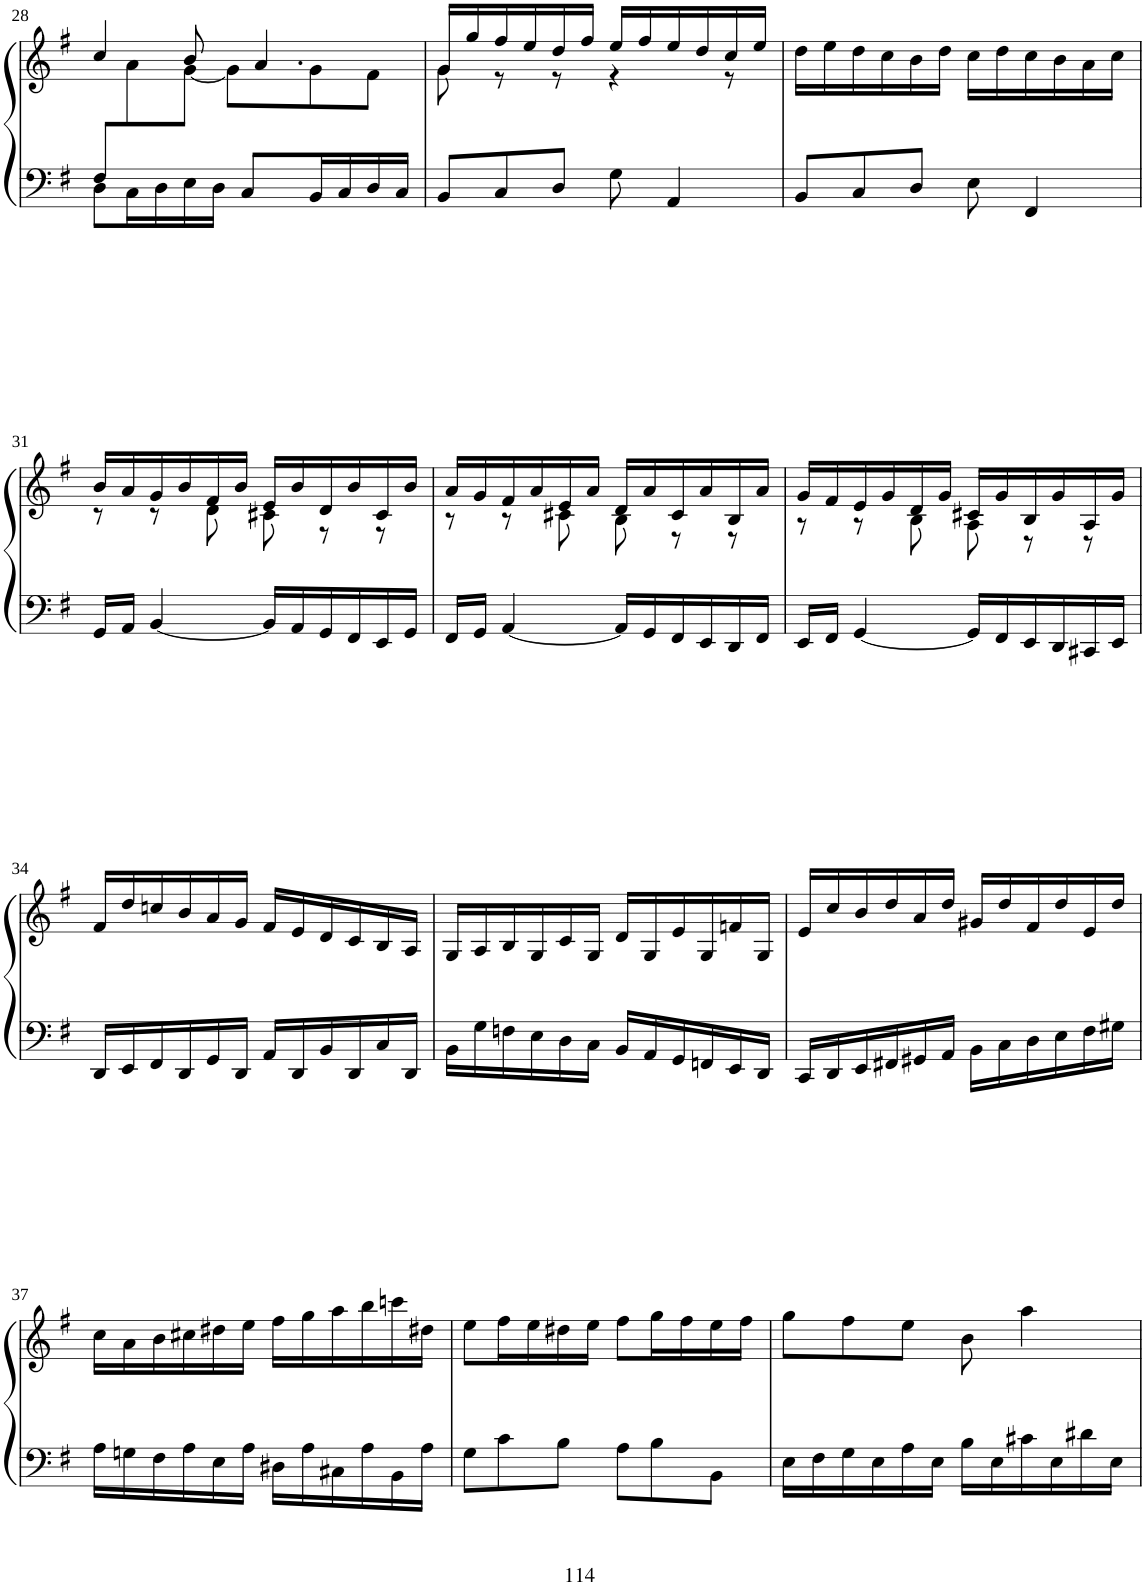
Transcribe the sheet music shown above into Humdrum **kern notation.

**kern	**kern
*part1	*part1
*staff2	*staff1
*I"Piano	*
*I'Pno	*
!!LO:PB:g=z
*clefF4	*clefG2
*k[f#]	*k[f#]
*M6/8	*M6/8
=28	=28
*^	*^
8F#/L	8D\L	4cc/	8ryy
2ryy	16C\L	.	8a\
.	16D\	.	.
.	16E\	8b/	[8g\J
.	16D\JJ	.	.
.	8C/L	4.a/	8g\L]
.	16BB/L	.	8g\
.	16C/	.	.
8ryy	16D/	.	8f#\J
.	16C/JJ	.	.
*v	*v	*	*
=29	=29	=29
8BB/L	16g/LL	8g\
.	16gg/	.
8C/	16ff#/	8r
.	16ee/	.
8D/J	16dd/	8r
.	16ff#/JJ	.
8G\	16ee/LL	4r
.	16ff#/	.
4AA/	16ee/	.
.	16dd/	.
.	16cc/	8r
.	16ee/JJ	.
*	*v	*v
=30	=30
8BB/L	16dd\LL
.	16ee\
8C/	16dd\
.	16cc\
8D/J	16b\
.	16dd\JJ
8E\	16cc\LL
.	16dd\
4FF#/	16cc\
.	16b\
.	16a\
.	16cc\JJ
!!LO:LB:g=z
=31	=31
*	*^
16GG/LL	16b/LL	8r
16AA/JJ	16a/	.
[4BB/	16g/	8r
.	16b/	.
.	16f#/	8d\
.	16b/JJ	.
16BB/LL]	16e/LL	8c#X\
16AA/	16b/	.
16GG/	16d/	8r
16FF#/	16b/	.
16EE/	16c#/	8r
16GG/JJ	16b/JJ	.
=32	=32	=32
16FF#/LL	16a/LL	8r
16GG/JJ	16g/	.
[4AA/	16f#/	8r
.	16a/	.
.	16e/	8c#X\
.	16a/JJ	.
16AA/LL]	16d/LL	8B\
16GG/	16a/	.
16FF#/	16c#/	8r
16EE/	16a/	.
16DD/	16B/	8r
16FF#/JJ	16a/JJ	.
=33	=33	=33
16EE/LL	16g/LL	8r
16FF#/JJ	16f#/	.
[4GG/	16e/	8r
.	16g/	.
.	16d/	8B\
.	16g/JJ	.
16GG/LL]	16c#X/LL	8A\
16FF#/	16g/	.
16EE/	16B/	8r
16DD/	16g/	.
16CC#X/	16A/	8r
16EE/JJ	16g/JJ	.
*	*v	*v
!!LO:LB:g=z
=34	=34
16DD/LL	16f#/LL
16EE/	16dd/
16FF#/	16ccn/
16DD/	16b/
16GG/	16a/
16DD/JJ	16g/JJ
16AA/LL	16f#/LL
16DD/	16e/
16BB/	16d/
16DD/	16c/
16C/	16B/
16DD/JJ	16A/JJ
=35	=35
16BB\LL	16G/LL
16G\	16A/
16Fn\	16B/
16E\	16G/
16D\	16c/
16C\JJ	16G/JJ
16BB/LL	16d/LL
16AA/	16G/
16GG/	16e/
16FFn/	16G/
16EE/	16fn/
16DD/JJ	16G/JJ
=36	=36
16CC/LL	16e/LL
16DD/	16cc/
16EE/	16b/
16FF#X/	16dd/
16GG#X/	16a/
16AA/JJ	16dd/JJ
16BB\LL	16g#X/LL
16C\	16dd/
16D\	16f#/
16E\	16dd/
16F#\	16e/
16G#X\JJ	16dd/JJ
!!LO:LB:g=z
=37	=37
16A\LL	16cc\LL
16Gn\	16a\
16F#\	16b\
16A\	16cc#X\
16E\	16dd#X\
16A\JJ	16ee\JJ
16D#X\LL	16ff#\LL
16A\	16gg\
16C#X\	16aa\
16A\	16bb\
16BB\	16cccn\
16A\JJ	16dd#X\JJ
=38	=38
8G\L	8ee\L
8c\	16ff#\L
.	16ee\
8B\J	16dd#X\
.	16ee\JJ
8A\L	8ff#\L
8B\	16gg\L
.	16ff#\
8BB\J	16ee\
.	16ff#\JJ
=39	=39
16E\LL	8gg\L
16F#\	.
16G\	8ff#\
16E\	.
16A\	8ee\J
16E\JJ	.
16B\LL	8b\
16E\	.
16c#X\	4aa\
16E\	.
16d#X\	.
16E\JJ	.
=	=
*-	*-
